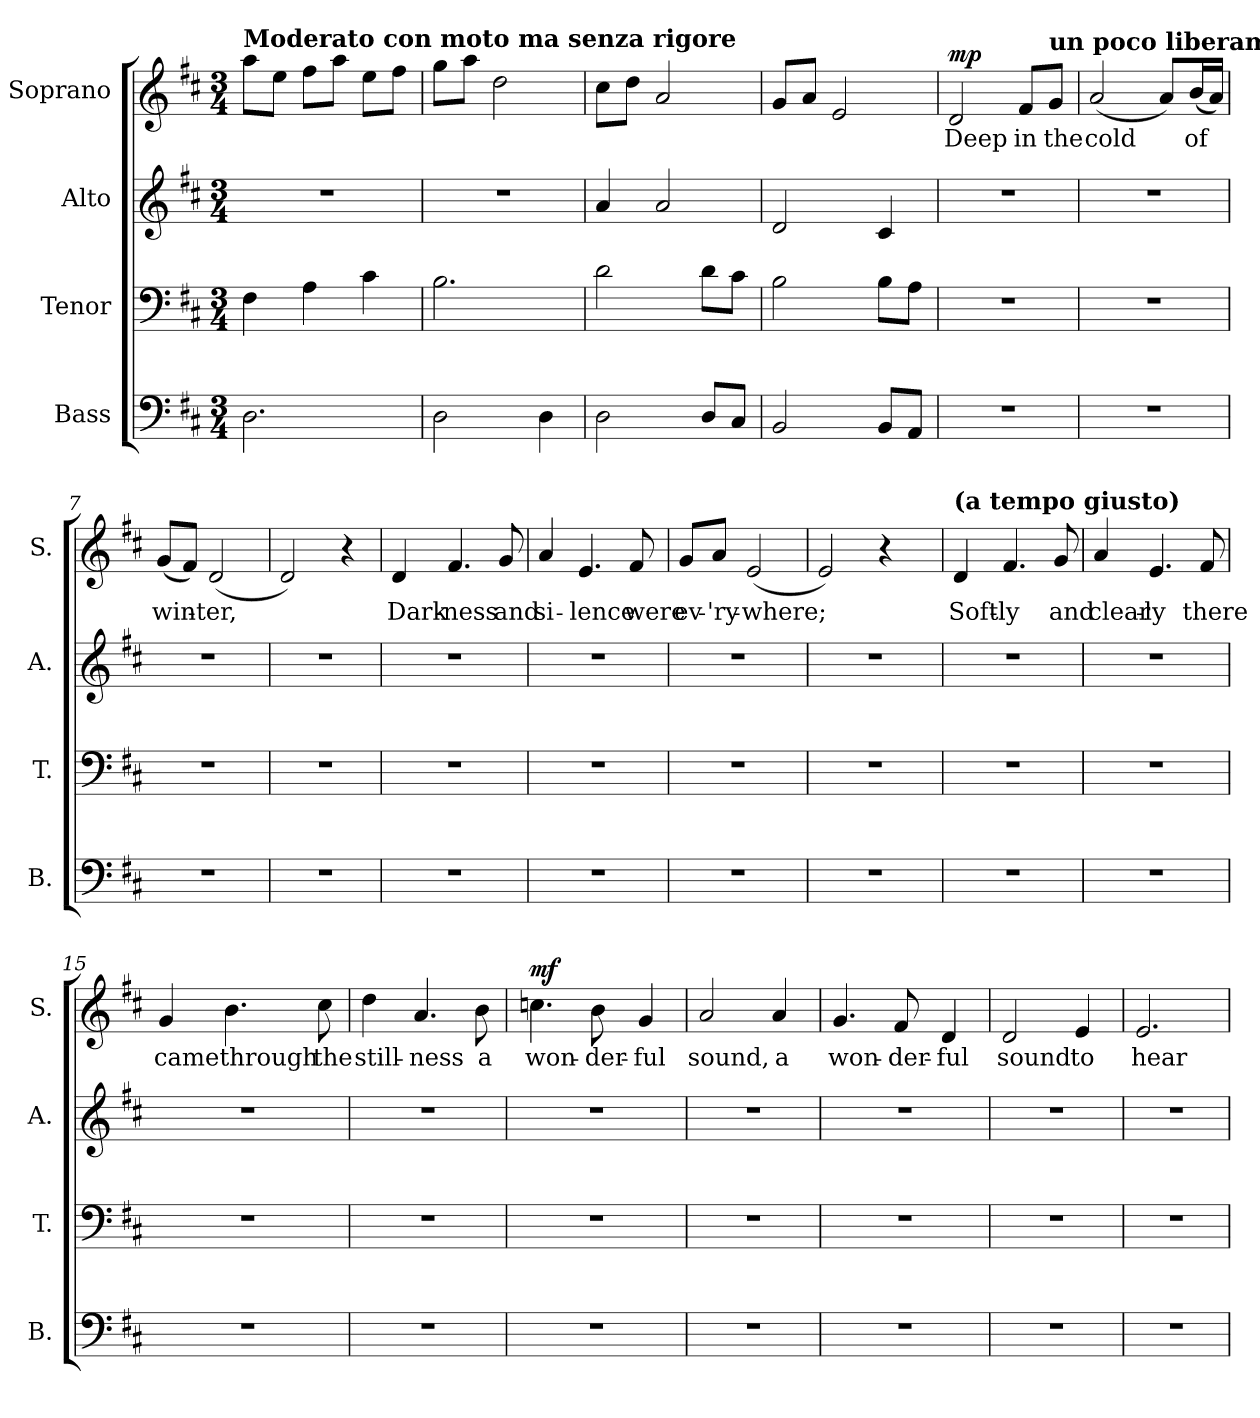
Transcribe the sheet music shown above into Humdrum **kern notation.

**kern	**kern	**kern	**kern	**text	**dynam
*part4	*part3	*part2	*part1	*part1	*part1
*staff4	*staff3	*staff2	*staff1	*staff1	*staff1
*I"Bass	*I"Tenor	*I"Alto	*I"Soprano	*	*
*I'B.	*I'T.	*I'A.	*I'S.	*	*
*clefF4	*clefF4	*clefG2	*clefG2	*	*
*k[f#c#]	*k[f#c#]	*k[f#c#]	*k[f#c#]	*	*
*M3/4	*M3/4	*M3/4	*M3/4	*	*
=1	=1	=1	=1	=1	=1
!	!	!	!LO:TX:a:B:t=Moderato con moto ma senza rigore	!	!
2.D\	4F#\	2.r	8aa\L	.	.
.	.	.	8ee\J	.	.
.	4A\	.	8ff#\L	.	.
.	.	.	8aa\J	.	.
.	4c#\	.	8ee\L	.	.
.	.	.	8ff#\J	.	.
=2	=2	=2	=2	=2	=2
2D\	2.B\	2.r	8gg\L	.	.
.	.	.	8aa\J	.	.
.	.	.	2dd\	.	.
4D\	.	.	.	.	.
=3	=3	=3	=3	=3	=3
2D\	2d\	4a/	8cc#\L	.	.
.	.	.	8dd\J	.	.
.	.	2a/	2a/	.	.
8D/L	8d\L	.	.	.	.
8C#/J	8c#\J	.	.	.	.
=4	=4	=4	=4	=4	=4
2BB/	2B\	2d/	8g/L	.	.
.	.	.	8a/J	.	.
.	.	.	2e/	.	.
8BB/L	8B\L	4c#/	.	.	.
8AA/J	8A\J	.	.	.	.
=5	=5	=5	=5	=5	=5
*	*	*	*MM96	*	*
!	!	!	!	!	!LO:DY:a
2.r	2.r	2.r	2d/	Deep	mp
.	.	.	8f#/L	in	.
!	!	!	!LO:TX:a:B:t=un poco liberamente (quasi parlando)	!	!
.	.	.	8g/J	the	.
=6	=6	=6	=6	=6	=6
2.r	2.r	2.r	(2a/	cold	.
.	.	.	8a/L)	.	.
.	.	.	(16b/L	of	.
.	.	.	16a/JJ)	.	.
=7	=7	=7	=7	=7	=7
2.r	2.r	2.r	(8g/L	win-	.
.	.	.	8f#/J)	.	.
.	.	.	(2d/	-ter,	.
=8	=8	=8	=8	=8	=8
2.r	2.r	2.r	2d/)	.	.
.	.	.	4r	.	.
!!LO:LB:g=z
=9	=9	=9	=9	=9	=9
2.r	2.r	2.r	4d/	Dark-	.
.	.	.	4.f#/	-ness	.
.	.	.	8g/	and	.
=10	=10	=10	=10	=10	=10
2.r	2.r	2.r	4a/	si-	.
.	.	.	4.e/	-lence	.
.	.	.	8f#/	were	.
=11	=11	=11	=11	=11	=11
2.r	2.r	2.r	8g/L	ev-	.
.	.	.	8a/J	-'ry-	.
.	.	.	(2e/	-where;	.
=12	=12	=12	=12	=12	=12
2.r	2.r	2.r	2e/)	.	.
.	.	.	4r	.	.
=13	=13	=13	=13	=13	=13
!	!	!	!LO:TX:a:B:t=(a tempo giusto)	!	!
2.r	2.r	2.r	4d/	Soft-	.
.	.	.	4.f#/	-ly	.
.	.	.	8g/	and	.
=14	=14	=14	=14	=14	=14
2.r	2.r	2.r	4a/	clear-	.
.	.	.	4.e/	-ly	.
.	.	.	8f#/	there	.
!!LO:LB:g=z
=15	=15	=15	=15	=15	=15
2.r	2.r	2.r	4g/	came	.
.	.	.	4.b\	through	.
.	.	.	8cc#\	the	.
=16	=16	=16	=16	=16	=16
2.r	2.r	2.r	4dd\	still-	.
.	.	.	4.a/	-ness	.
.	.	.	8b\	a	.
=17	=17	=17	=17	=17	=17
!	!	!	!	!	!LO:DY:a
2.r	2.r	2.r	4.ccn\	won-	mf
.	.	.	8b\	-der-	.
.	.	.	4g/	-ful	.
=18	=18	=18	=18	=18	=18
2.r	2.r	2.r	2a/	sound,	.
.	.	.	4a/	a	.
=19	=19	=19	=19	=19	=19
2.r	2.r	2.r	4.g/	won-	.
.	.	.	8f#/	-der-	.
.	.	.	4d/	-ful	.
=20	=20	=20	=20	=20	=20
2.r	2.r	2.r	2d/	sound	.
.	.	.	4e/	to	.
=21	=21	=21	=21	=21	=21
2.r	2.r	2.r	2.e/	hear	.
=	=	=	=	=	=
*-	*-	*-	*-	*-	*-
